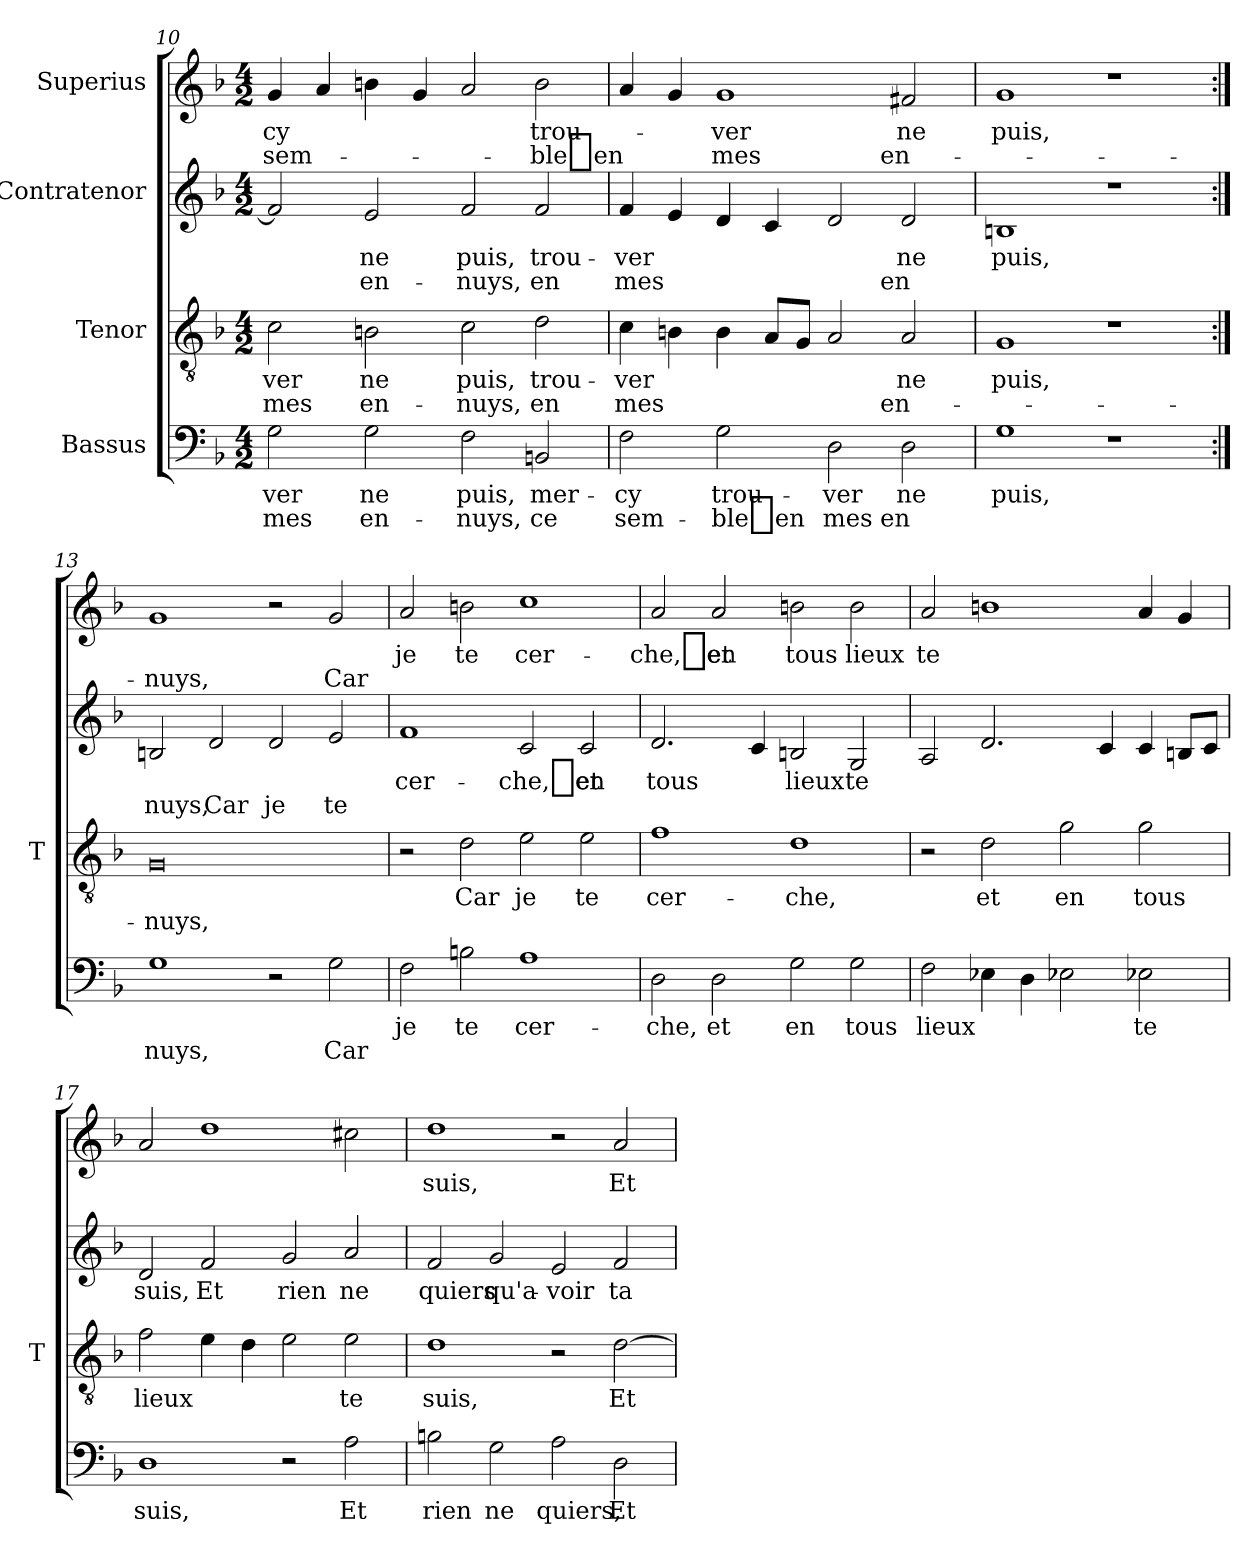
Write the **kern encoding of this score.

**kern	**text	**text	**kern	**text	**text	**kern	**text	**text	**kern	**text	**text
*part4	*part4	*part4	*part3	*part3	*part3	*part2	*part2	*part2	*part1	*part1	*part1
*staff4	*staff4	*staff4	*staff3	*staff3	*staff3	*staff2	*staff2	*staff2	*staff1	*staff1	*staff1
*I"Bassus	*	*	*I"Tenor	*	*	*I"Contratenor	*	*	*I"Superius	*	*
*	*	*	*I'T	*	*	*	*	*	*	*	*
*clefF4	*	*	*clefGv2	*	*	*clefG2	*	*	*clefG2	*	*
*k[b-]	*	*	*k[b-]	*	*	*k[b-]	*	*	*k[b-]	*	*
*M4/2	*	*	*M4/2	*	*	*M4/2	*	*	*M4/2	*	*
=10	=10	=10	=10	=10	=10	=10	=10	=10	=10	=10	=10
2G	-ver	-mes	2c	-ver	-mes	2f]	.	.	4g	-cy	sem-
.	.	.	.	.	.	.	.	.	4a	.	.
2G	-ne	en-	2Bn	-ne	en-	2e	-ne	en-	4b	.	.
.	.	.	.	.	.	.	.	.	4g	.	.
2F	-puis,	-nuys,	2c	-puis,	-nuys,	2f	-puis,	-nuys,	2a	.	.
2BB	mer-	-ce	2d	trou-	-en	2f	trou-	-en	2b	trou-	-ble_en
=11	=11	=11	=11	=11	=11	=11	=11	=11	=11	=11	=11
2F	-cy	sem-	4c	-ver	-mes	4f	-ver	-mes	4a	.	.
.	.	.	4Bn	.	.	4e	.	.	4g	.	.
2G	trou-	-ble_en	4B	.	.	4d	.	.	1g	-ver	-mes
.	.	.	8AL	.	.	4c	.	.	.	.	.
.	.	.	8GJ	.	.	.	.	.	.	.	.
2D	-ver	-mes	2A	.	.	2d	.	.	.	.	.
2D	-ne	-en	2A	-ne	en-	2d	-ne	-en	2f#X	-ne	en-
=12	=12	=12	=12	=12	=12	=12	=12	=12	=12	=12	=12
1G	-puis,	.	1G	-puis,	.	1Bn	-puis,	.	1g	-puis,	.
1r	.	.	1r	.	.	1r	.	.	1r	.	.
=13:|!	=13:|!	=13:|!	=13:|!	=13:|!	=13:|!	=13:|!	=13:|!	=13:|!	=13:|!	=13:|!	=13:|!
1G	.	-nuys,	0G	.	-nuys,	2Bn	.	-nuys,	1g	.	-nuys,
.	.	.	.	.	.	2d	.	-Car	.	.	.
2r	.	.	.	.	.	2d	.	-je	2r	.	.
2G	.	-Car	.	.	.	2e	.	-te	2g	.	-Car
=14	=14	=14	=14	=14	=14	=14	=14	=14	=14	=14	=14
2F	-je	.	2r	.	.	1f	cer-	.	2a	-je	.
2B	-te	.	2d	-Car	.	.	.	.	2b	-te	.
1A	cer-	.	2e	-je	.	2c	-che,_et	.	1cc	cer-	.
.	.	.	2e	-te	.	2c	-en	.	.	.	.
=15	=15	=15	=15	=15	=15	=15	=15	=15	=15	=15	=15
2D	-che,	.	1f	cer-	.	2.d	-tous	.	2a	-che,_et	.
2D	-et	.	.	.	.	.	.	.	2a	-en	.
.	.	.	.	.	.	4c	.	.	.	.	.
2G	-en	.	1d	-che,	.	2Bn	-lieux	.	2b	-tous	.
2G	-tous	.	.	.	.	2G	-te	.	2b	-lieux	.
=16	=16	=16	=16	=16	=16	=16	=16	=16	=16	=16	=16
2F	-lieux	.	2r	.	.	2A	.	.	2a	-te	.
4E-X	.	.	2d	-et	.	2.d	.	.	1b	.	.
4D	.	.	.	.	.	.	.	.	.	.	.
2E-X	.	.	2g	-en	.	.	.	.	.	.	.
.	.	.	.	.	.	4c	.	.	.	.	.
2E-X	-te	.	2g	-tous	.	4c	.	.	4a	.	.
.	.	.	.	.	.	8BnL	.	.	4g	.	.
.	.	.	.	.	.	8cJ	.	.	.	.	.
=17	=17	=17	=17	=17	=17	=17	=17	=17	=17	=17	=17
1D	-suis,	.	2f	-lieux	.	2d	-suis,	.	2a	.	.
.	.	.	4e	.	.	2f	-Et	.	1dd	.	.
.	.	.	4d	.	.	.	.	.	.	.	.
2r	.	.	2e	.	.	2g	-rien	.	.	.	.
2A	-Et	.	2e	-te	.	2a	-ne	.	2cc#X	.	.
=18	=18	=18	=18	=18	=18	=18	=18	=18	=18	=18	=18
2B	-rien	.	1d	-suis,	.	2f	-quiers	.	1dd	-suis,	.
2G	-ne	.	.	.	.	2g	qu'a-	.	.	.	.
2A	-quiers,	.	2r	.	.	2e	-voir	.	2r	.	.
2D	-Et	.	[2d	-Et	.	2f	-ta	.	2a	-Et	.
=	=	=	=	=	=	=	=	=	=	=	=
*-	*-	*-	*-	*-	*-	*-	*-	*-	*-	*-	*-
